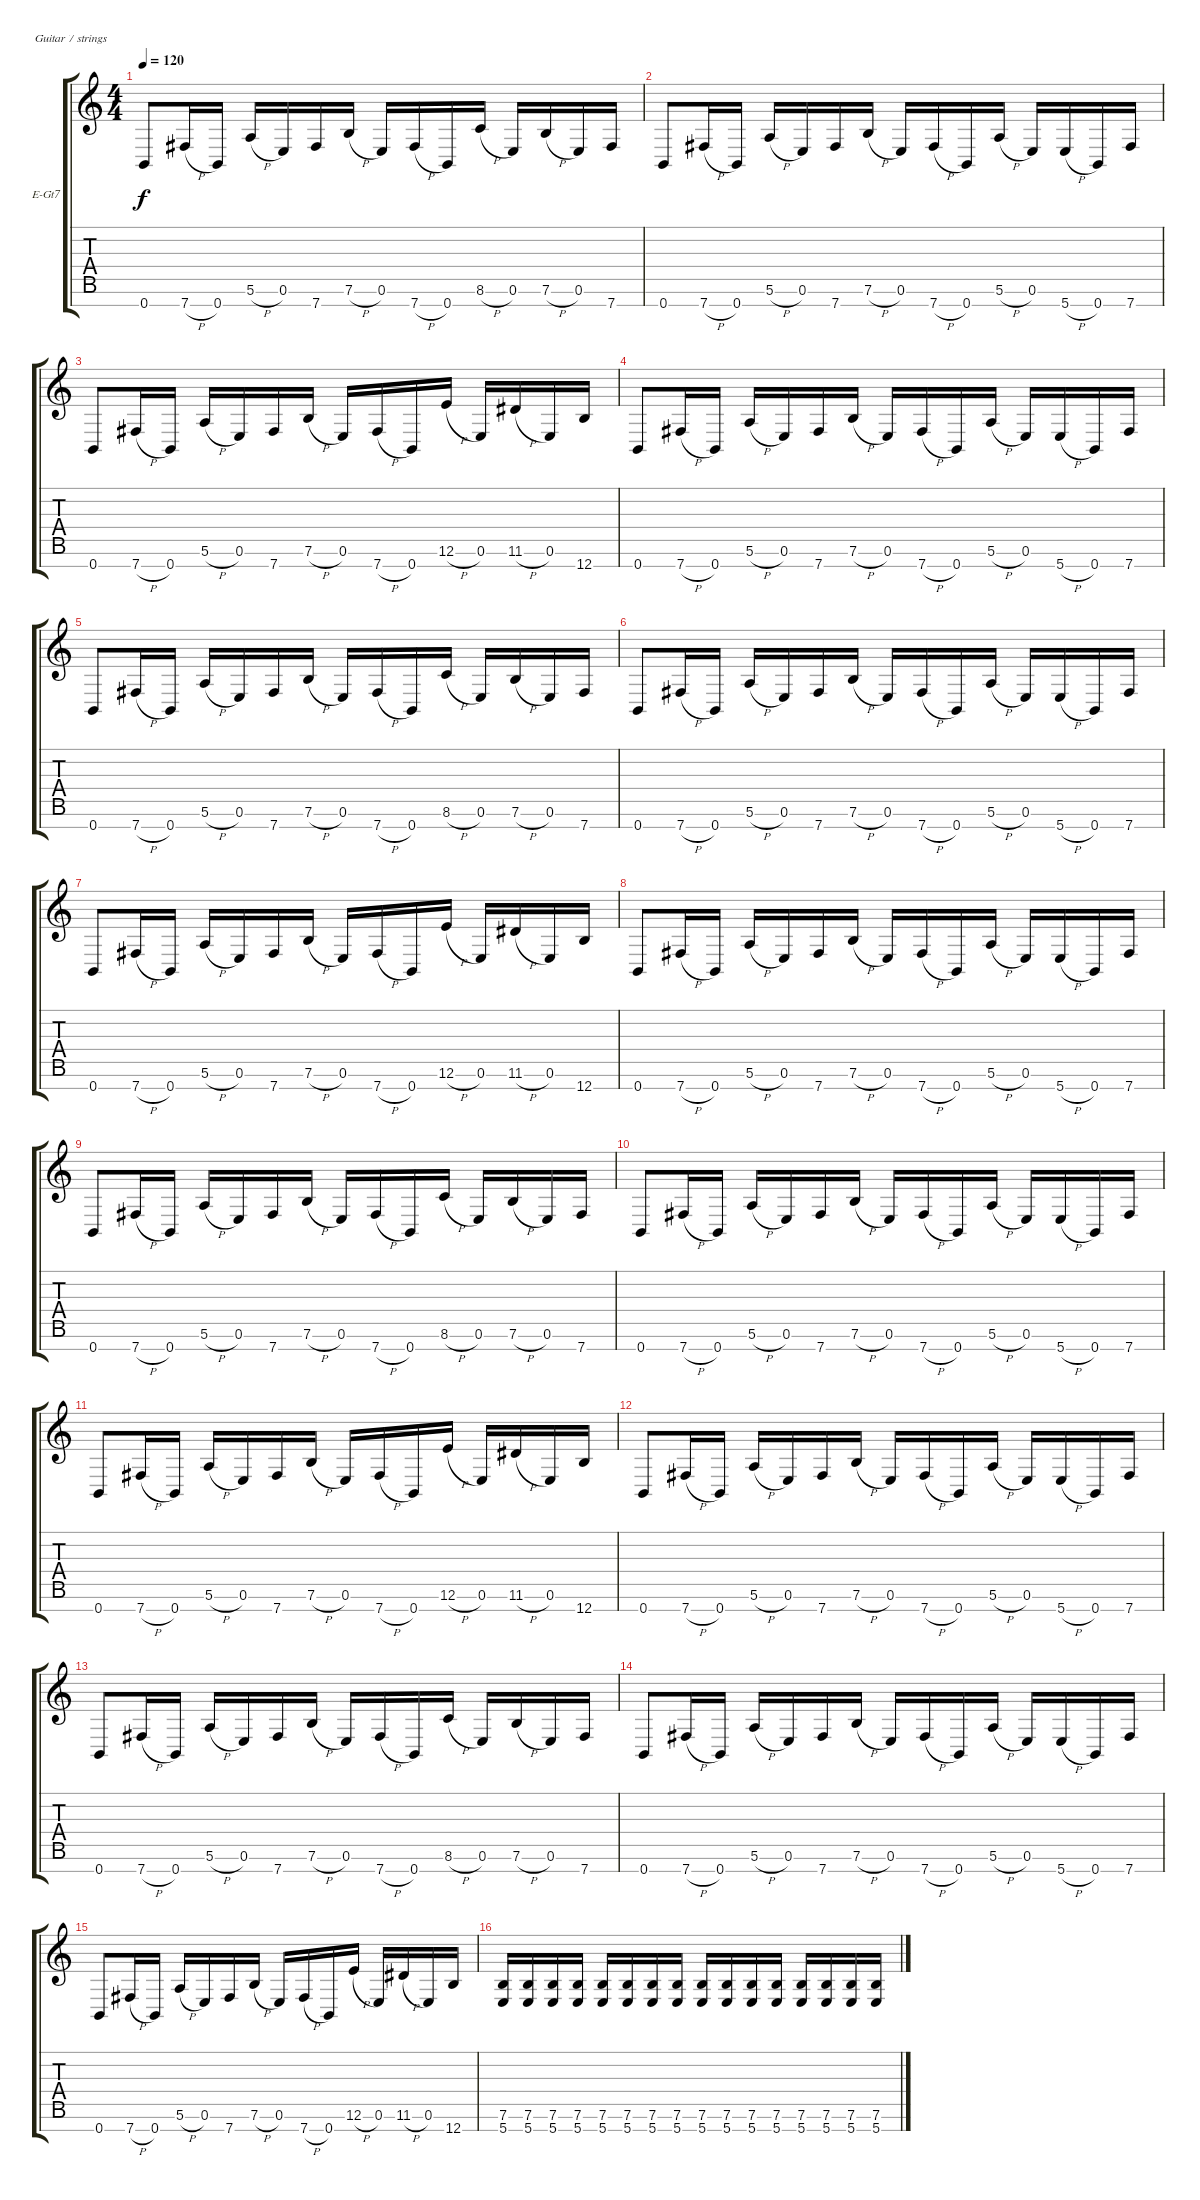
\bracketExtendMode groupsimilarinstruments
\firstSystemTrackNameOrientation horizontal
\otherSystemsTrackNameOrientation horizontal
\track ("Track 2" "E-Gt7") {instrument distortionguitar}
\staff {score tabs}
\tuning (E4 B3 G3 D3 A2 E2 B1)
\ts (4 4)
\tempo 120
\clef g2
\ks c
0.7.8{dy f} 7.7{h}.16 0.7.16 5.6{h}.16 0.6.16 7.7.16 7.6{h}.16 0.6.16 7.7{h}.16 0.7.16 8.6{h}.16 0.6.16 7.6{h}.16 0.6.16 7.7.16 |
0.7.8 7.7{h}.16 0.7.16 5.6{h}.16 0.6.16 7.7.16 7.6{h}.16 0.6.16 7.7{h}.16 0.7.16 5.6{h}.16 0.6.16 5.7{h}.16 0.7.16 7.7.16 |
0.7.8 7.7{h}.16 0.7.16 5.6{h}.16 0.6.16 7.7.16 7.6{h}.16 0.6.16 7.7{h}.16 0.7.16 12.6{h}.16 0.6.16 11.6{h}.16 0.6.16 12.7.16 |
0.7.8 7.7{h}.16 0.7.16 5.6{h}.16 0.6.16 7.7.16 7.6{h}.16 0.6.16 7.7{h}.16 0.7.16 5.6{h}.16 0.6.16 5.7{h}.16 0.7.16 7.7.16 |
0.7.8 7.7{h}.16 0.7.16 5.6{h}.16 0.6.16 7.7.16 7.6{h}.16 0.6.16 7.7{h}.16 0.7.16 8.6{h}.16 0.6.16 7.6{h}.16 0.6.16 7.7.16 |
0.7.8 7.7{h}.16 0.7.16 5.6{h}.16 0.6.16 7.7.16 7.6{h}.16 0.6.16 7.7{h}.16 0.7.16 5.6{h}.16 0.6.16 5.7{h}.16 0.7.16 7.7.16 |
0.7.8 7.7{h}.16 0.7.16 5.6{h}.16 0.6.16 7.7.16 7.6{h}.16 0.6.16 7.7{h}.16 0.7.16 12.6{h}.16 0.6.16 11.6{h}.16 0.6.16 12.7.16 |
0.7.8 7.7{h}.16 0.7.16 5.6{h}.16 0.6.16 7.7.16 7.6{h}.16 0.6.16 7.7{h}.16 0.7.16 5.6{h}.16 0.6.16 5.7{h}.16 0.7.16 7.7.16 |
0.7.8 7.7{h}.16 0.7.16 5.6{h}.16 0.6.16 7.7.16 7.6{h}.16 0.6.16 7.7{h}.16 0.7.16 8.6{h}.16 0.6.16 7.6{h}.16 0.6.16 7.7.16 |
0.7.8 7.7{h}.16 0.7.16 5.6{h}.16 0.6.16 7.7.16 7.6{h}.16 0.6.16 7.7{h}.16 0.7.16 5.6{h}.16 0.6.16 5.7{h}.16 0.7.16 7.7.16 |
0.7.8 7.7{h}.16 0.7.16 5.6{h}.16 0.6.16 7.7.16 7.6{h}.16 0.6.16 7.7{h}.16 0.7.16 12.6{h}.16 0.6.16 11.6{h}.16 0.6.16 12.7.16 |
0.7.8 7.7{h}.16 0.7.16 5.6{h}.16 0.6.16 7.7.16 7.6{h}.16 0.6.16 7.7{h}.16 0.7.16 5.6{h}.16 0.6.16 5.7{h}.16 0.7.16 7.7.16 |
0.7.8 7.7{h}.16 0.7.16 5.6{h}.16 0.6.16 7.7.16 7.6{h}.16 0.6.16 7.7{h}.16 0.7.16 8.6{h}.16 0.6.16 7.6{h}.16 0.6.16 7.7.16 |
0.7.8 7.7{h}.16 0.7.16 5.6{h}.16 0.6.16 7.7.16 7.6{h}.16 0.6.16 7.7{h}.16 0.7.16 5.6{h}.16 0.6.16 5.7{h}.16 0.7.16 7.7.16 |
0.7.8 7.7{h}.16 0.7.16 5.6{h}.16 0.6.16 7.7.16 7.6{h}.16 0.6.16 7.7{h}.16 0.7.16 12.6{h}.16 0.6.16 11.6{h}.16 0.6.16 12.7.16 |
(7.6 5.7).16 (7.6 5.7).16 (7.6 5.7).16 (7.6 5.7).16 (7.6 5.7).16 (7.6 5.7).16 (7.6 5.7).16 (7.6 5.7).16 (7.6 5.7).16 (7.6 5.7).16 (7.6 5.7).16 (7.6 5.7).16 (7.6 5.7).16 (7.6 5.7).16 (7.6 5.7).16 (7.6 5.7).16
